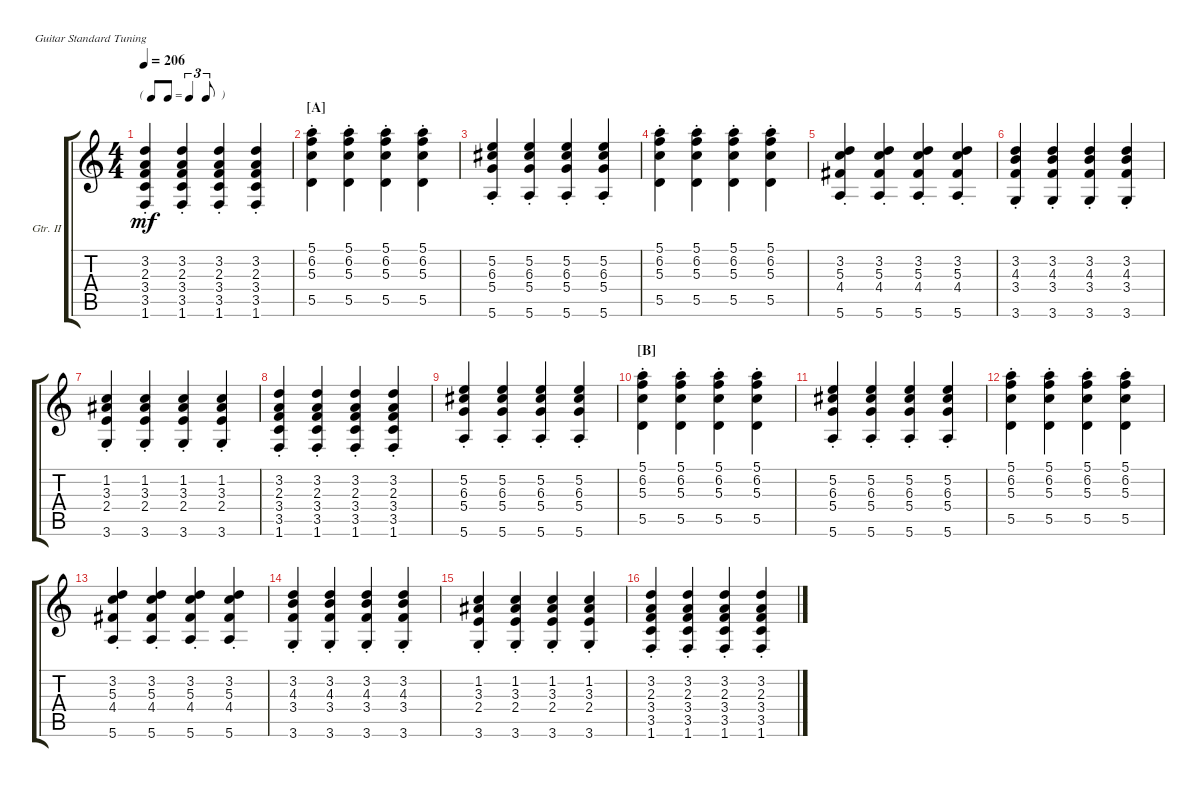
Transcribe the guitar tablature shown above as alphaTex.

\defaultSystemsLayout 4
\bracketExtendMode groupsimilarinstruments
\firstSystemTrackNameOrientation horizontal
\otherSystemsTrackNameOrientation horizontal
\track ("Guitar II" "Gtr. II") {instrument acousticguitarsteel}
\staff {score tabs}
\tuning (E4 B3 G3 D3 A2 E2)
\ts (4 4)
\tf triplet8th
\tempo 206
\clef g2
\ks c
(1.6{st} 3.5{st} 3.4{st} 2.3{st} 3.2{st}).4{dy mf} (1.6{st} 3.5{st} 3.4{st} 2.3{st} 3.2{st}).4 (1.6{st} 3.5{st} 3.4{st} 2.3{st} 3.2{st}).4 (1.6{st} 3.5{st} 3.4{st} 2.3{st} 3.2{st}).4 |
\section ("A" "")
(5.5{st} 5.3{st} 6.2{st} 5.1{st}).4 (5.5{st} 5.3{st} 6.2{st} 5.1{st}).4 (5.5{st} 5.3{st} 6.2{st} 5.1{st}).4 (5.5{st} 5.3{st} 6.2{st} 5.1{st}).4 |
(5.6{st} 5.4{st} 6.3{st} 5.2{st}).4 (5.6{st} 5.4{st} 6.3{st} 5.2{st}).4 (5.6{st} 5.4{st} 6.3{st} 5.2{st}).4 (5.6{st} 5.4{st} 6.3{st} 5.2{st}).4 |
(5.5{st} 5.3{st} 6.2{st} 5.1{st}).4 (5.5{st} 5.3{st} 6.2{st} 5.1{st}).4 (5.5{st} 5.3{st} 6.2{st} 5.1{st}).4 (5.5{st} 5.3{st} 6.2{st} 5.1{st}).4 |
(3.2{st} 5.3{st} 4.4{st} 5.6{st}).4 (3.2{st} 5.3{st} 4.4{st} 5.6{st}).4 (3.2{st} 5.3{st} 4.4{st} 5.6{st}).4 (3.2{st} 5.3{st} 4.4{st} 5.6{st}).4 |
(3.2{st} 4.3{st} 3.4{st} 3.6{st}).4 (3.2{st} 4.3{st} 3.4{st} 3.6{st}).4 (3.2{st} 4.3{st} 3.4{st} 3.6{st}).4 (3.2{st} 4.3{st} 3.4{st} 3.6{st}).4 |
(1.2{st} 3.3{st} 2.4{st} 3.6{st}).4 (1.2{st} 3.3{st} 2.4{st} 3.6{st}).4 (1.2{st} 3.3{st} 2.4{st} 3.6{st}).4 (1.2{st} 3.3{st} 2.4{st} 3.6{st}).4 |
(1.6{st} 3.5{st} 3.4{st} 2.3{st} 3.2{st}).4 (1.6{st} 3.5{st} 3.4{st} 2.3{st} 3.2{st}).4 (1.6{st} 3.5{st} 3.4{st} 2.3{st} 3.2{st}).4 (1.6{st} 3.5{st} 3.4{st} 2.3{st} 3.2{st}).4 |
(5.6{st} 5.4{st} 6.3{st} 5.2{st}).4 (5.6{st} 5.4{st} 6.3{st} 5.2{st}).4 (5.6{st} 5.4{st} 6.3{st} 5.2{st}).4 (5.6{st} 5.4{st} 6.3{st} 5.2{st}).4 |
\section ("B" "")
(5.5{st} 5.3{st} 6.2{st} 5.1{st}).4 (5.5{st} 5.3{st} 6.2{st} 5.1{st}).4 (5.5{st} 5.3{st} 6.2{st} 5.1{st}).4 (5.5{st} 5.3{st} 6.2{st} 5.1{st}).4 |
(5.6{st} 5.4{st} 6.3{st} 5.2{st}).4 (5.6{st} 5.4{st} 6.3{st} 5.2{st}).4 (5.6{st} 5.4{st} 6.3{st} 5.2{st}).4 (5.6{st} 5.4{st} 6.3{st} 5.2{st}).4 |
(5.5{st} 5.3{st} 6.2{st} 5.1{st}).4 (5.5{st} 5.3{st} 6.2{st} 5.1{st}).4 (5.5{st} 5.3{st} 6.2{st} 5.1{st}).4 (5.5{st} 5.3{st} 6.2{st} 5.1{st}).4 |
(3.2{st} 5.3{st} 4.4{st} 5.6{st}).4 (3.2{st} 5.3{st} 4.4{st} 5.6{st}).4 (3.2{st} 5.3{st} 4.4{st} 5.6{st}).4 (3.2{st} 5.3{st} 4.4{st} 5.6{st}).4 |
(3.2{st} 4.3{st} 3.4{st} 3.6{st}).4 (3.2{st} 4.3{st} 3.4{st} 3.6{st}).4 (3.2{st} 4.3{st} 3.4{st} 3.6{st}).4 (3.2{st} 4.3{st} 3.4{st} 3.6{st}).4 |
(1.2{st} 3.3{st} 2.4{st} 3.6{st}).4 (1.2{st} 3.3{st} 2.4{st} 3.6{st}).4 (1.2{st} 3.3{st} 2.4{st} 3.6{st}).4 (1.2{st} 3.3{st} 2.4{st} 3.6{st}).4 |
(1.6{st} 3.5{st} 3.4{st} 2.3{st} 3.2{st}).4 (1.6{st} 3.5{st} 3.4{st} 2.3{st} 3.2{st}).4 (1.6{st} 3.5{st} 3.4{st} 2.3{st} 3.2{st}).4 (1.6{st} 3.5{st} 3.4{st} 2.3{st} 3.2{st}).4
